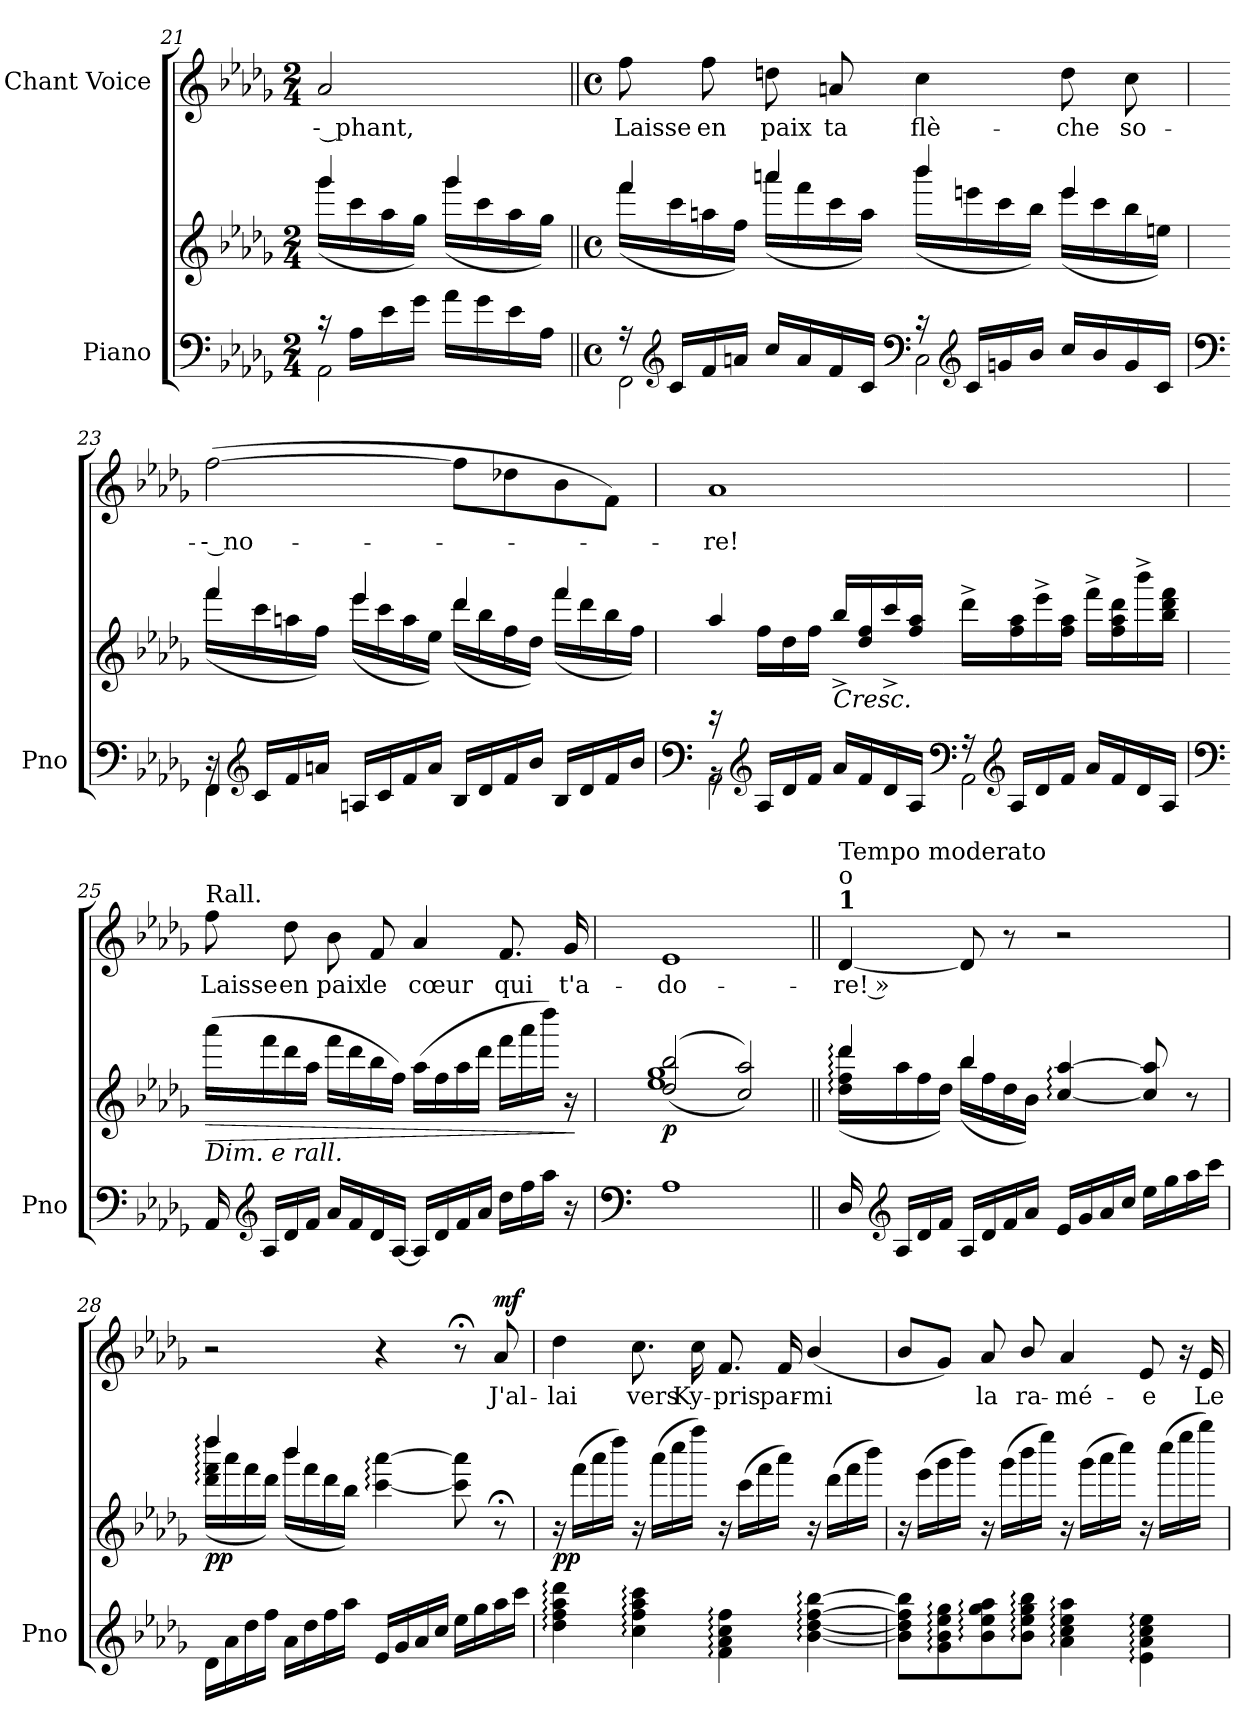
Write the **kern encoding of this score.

**kern	**kern	**dynam	**kern	**text	**dynam
*part2	*part2	*part2	*part1	*part1	*part1
*staff3	*staff2	*staff2/3	*staff1	*staff1	*staff1
*I"Piano	*	*	*I"Chant Voice	*	*
*I'Pno	*	*	*	*	*
!!LO:LB:g=z
*clefF4	*clefG2	*	*clefG2	*	*
*k[b-e-a-d-g-]	*k[b-e-a-d-g-]	*	*k[b-e-a-d-g-]	*	*
*M2/4	*M2/4	*	*M2/4	*	*
=21	=21	=21	=21	=21	=21
*^	*^	*	*	*	*
!	!	!	!	!	!	!LO:LY:b	!
16r	2AA-\	4ggg-/	(>16ggg-\LL	.	2a-/	-- phant,	.
16A-\LL	.	.	16ccc\	.	.	.	.
16e-\	.	.	16aa-\	.	.	.	.
16g-\JJ	.	.	16gg-\JJ)	.	.	.	.
16a-\LL	.	4ggg-/	(>16ggg-\LL	.	.	.	.
16g-\	.	.	16ccc\	.	.	.	.
16e-\	.	.	16aa-\	.	.	.	.
16A-\JJ	.	.	16gg-\JJ)	.	.	.	.
=22||	=22||	=22||	=22||	=22||	=22||	=22||	=22||
*M4/4	*	*M4/4	*	*	*M4/4	*	*
*met(c)	*	*met(c)	*	*	*met(c)	*	*
!	!	!	!	!	!	!LO:LY:b	!LO:DY:a
!	!	!	!	!	!	!	!LO:DY:n=1:a
16r	2FF\	4fff/	(>16fff\LL	.	8ff\	Laisse	other-dynamics f
*clefG2	*	*	*	*	*	*	*
16c/LL	.	.	16ccc\	.	.	.	.
!	!	!	!	!	!	!LO:LY:b	!
16f/	.	.	16aan\	.	8ff\	en	.
16an/JJ	.	.	16ff\JJ)	.	.	.	.
!	!	!	!	!	!	!LO:LY:b	!
16cc/LL	.	4aaan/	(>16aaa\LL	.	8ddn\	paix	.
16a/	.	.	16fff\	.	.	.	.
!	!	!	!	!	!	!LO:LY:b	!
16f/	.	.	16ccc\	.	8an/	ta	.
16c/JJ	.	.	16aa\JJ)	.	.	.	.
*clefF4	*	*	*	*	*	*	*
!	!	!	!	!	!	!LO:LY:b	!
16r	2C\	4bbb-/	(>16bbb-\LL	.	4cc\	flè-	.
*clefG2	*	*	*	*	*	*	*
16c/LL	.	.	16eeen\	.	.	.	.
16gn/	.	.	16ccc\	.	.	.	.
16b-/JJ	.	.	16bb-\JJ)	.	.	.	.
!	!	!	!	!	!	!LO:LY:b	!
16cc/LL	.	4eee/	(>16eee\LL	.	8dd\	-che	.
16b-/	.	.	16ccc\	.	.	.	.
!	!	!	!	!	!	!LO:LY:b	!
16g/	.	.	16bb-\	.	8cc\	so-	.
16c/JJ	.	.	16een\JJ)	.	.	.	.
*v	*v	*	*	*	*	*	*
!!LO:PB:g=z
=23	=23	=23	=23	=23	=23	=23
*clefF4	*	*	*	*	*	*
*^	*	*	*	*	*	*
*	*^	*	*	*	*	*	*
!	!	!	!	!	!	!	!LO:LY:b	!
16r	4FF\	4FF/	4fff/	(>16fff\LL	.	(>[2ff\	-- no-	.
*clefG2	*	*	*	*	*	*	*	*
16c/LL	.	.	.	16ccc\	.	.	.	.
16f/	.	.	.	16aan\	.	.	.	.
16an/JJ	.	.	.	16ff\JJ)	.	.	.	.
16An/LL	2.ryy	2.ryy	4eee-/	(>16eee-\LL	.	.	.	.
16c/	.	.	.	16ccc\	.	.	.	.
16f/	.	.	.	16aa\	.	.	.	.
16a/JJ	.	.	.	16ee-\JJ)	.	.	.	.
16B-/LL	.	.	4ddd-/	(>16ddd-\LL	.	8ff\L]	.	.
16d-/	.	.	.	16bb-\	.	.	.	.
16f/	.	.	.	16ff\	.	8dd-X\	.	.
16b-/JJ	.	.	.	16dd-\JJ)	.	.	.	.
16B-/LL	.	.	4fff/	(>16fff\LL	.	8b-\	.	.
16d-/	.	.	.	16ddd-\	.	.	.	.
16f/	.	.	.	16bb-\	.	8f\J)	.	.
16b-/JJ	.	.	.	16ff\JJ)	.	.	.	.
*v	*v	*v	*	*	*	*	*	*
=24	=24	=24	=24	=24	=24	=24
*clefF4	*	*	*	*	*	*
*^	*	*	*	*	*	*
!	!	!	!	!	!	!LO:LY:b	!
16rBB	2AA-\	16rD	4aa-/	.	1a-	-re!	.
*clefG2	*	*	*	*	*	*	*
16A-/LL	.	16ff\LL	.	.	.	.	.
16d-/	.	16dd-\	.	.	.	.	.
16f/JJ	.	16ff\JJ	.	.	.	.	.
!	!	!LO:TX:b:i:t=Cresc.	!	!	!	!	!
16a-/LL	.	16bb-^/LL	2.ryy	.	.	.	.
16f/	.	16dd-/ 16ff/	.	.	.	.	.
16d-/	.	16ccc^/	.	.	.	.	.
16A-/JJ	.	16ff/ 16aa-/JJ	.	.	.	.	.
*clefF4	*	*	*	*	*	*	*
16r	2AA-\	16ddd-^\LL	.	.	.	.	.
*clefG2	*	*	*	*	*	*	*
16A-/LL	.	16ff\ 16aa-\	.	.	.	.	.
16d-/	.	16eee-^\	.	.	.	.	.
16f/JJ	.	16ff\ 16aa-\JJ	.	.	.	.	.
16a-/LL	.	16fff^\LL	.	.	.	.	.
16f/	.	16ff\ 16aa-\ 16ddd-\	.	.	.	.	.
16d-/	.	16bbb-^\	.	.	.	.	.
16A-/JJ	.	16bb-\ 16ddd-\ 16fff\JJ	.	.	.	.	.
*v	*v	*	*	*	*	*	*
*	*v	*v	*	*	*	*
!!LO:LB:g=z
=25	=25	=25	=25	=25	=25
*clefF4	*	*	*	*	*
*	*	*	*MM90	*	*
!	!	!	!LO:TX:a:t=Rall.	!	!
!	!LO:TX:b:i:t=Dim.   e   rall.	!	!	!	!
!	!	!LO:HP:b	!	!LO:LY:b	!
16AA-/	(>16aaa-\LL	>	8ff\	Laisse	.
*clefG2	*	*	*	*	*
16A-/LL	16fff\	.	.	.	.
!	!	!	!	!LO:LY:b	!
16d-/	16ddd-\	.	8dd-\	en	.
16f/JJ	16aa-\JJ	.	.	.	.
!	!	!	!	!LO:LY:b	!
16a-/LL	16fff\LL	.	8b-\	paix	.
16f/	16ddd-\	.	.	.	.
!	!	!	!	!LO:LY:b	!
16d-/	16bb-\	.	8f/	le	.
[16A-/JJ	16ff\JJ)	.	.	.	.
!	!	!	!	!LO:LY:b	!
16A-/LL]	(>16aa-\LL	.	4a-/	cœur	.
16d-/	16ff\	.	.	.	.
16f/	16aa-\	.	.	.	.
16a-/JJ	16ddd-\JJ	.	.	.	.
!	!	!	!	!LO:LY:b	!
16dd-\LL	16fff\LL	.	8.f/	qui	.
16ff\	16aaa-\	.	.	.	.
16aa-\JJ	16dddd-\JJ)	.	.	.	.
!	!	!	!	!LO:LY:b	!
16r	16r	.	16g-/	t'a-	.
.	.	]	.	.	.
=26	=26	=26	=26	=26	=26
*clefF4	*	*	*	*	*
*	*^	*	*	*	*
!	!	!	!LO:DY:b	!	!LO:LY:b	!
1A-	(>(<2dd-/ 2bb-/	1ee- 1gg-	p	1e-	-do-	.
.	2cc/ 2aa-/))	.	.	.	.	.
=27||	=27||	=27||	=27||	=27||	=27||	=27||
!	!	!	!	!LO:TX:a:B:t=1	!	!
!	!	!	!	!LO:TX:a:t=o	!	!
!	!	!	!	!LO:TX:a:t=Tempo moderato	!	!
!	!	!	!	!	!LO:LY:b	!
16D-/	4ddd-/	(>16dd-\: 16ff\: 16ddd-\:LL	.	[4d-/	-re! »	.
*clefG2	*	*	*	*	*	*
16A-/LL	.	16aa-\	.	.	.	.
16d-/	.	16ff\	.	.	.	.
16f/JJ	.	16dd-\JJ)	.	.	.	.
16A-/LL	4bb-/	(>16bb-\LL	.	8d-/]	.	.
16d-/	.	16ff\	.	.	.	.
16f/	.	16dd-\	.	8r	.	.
16a-/JJ	.	16b-\JJ)	.	.	.	.
16e-/LL	[4cc/: [4aa-/:	2ryy	.	2r	.	.
16g-/	.	.	.	.	.	.
16a-/	.	.	.	.	.	.
16cc/JJ	.	.	.	.	.	.
16ee-\LL	8cc/] 8aa-/]	.	.	.	.	.
16gg-\	.	.	.	.	.	.
16aa-\	8r	.	.	.	.	.
16ccc\JJ	.	.	.	.	.	.
!!LO:LB:g=z
=28	=28	=28	=28	=28	=28	=28
!	!	!	!LO:DY:b	!	!	!
16d-\LL	4dddd-/	(>16ddd-\: 16fff\: 16dddd-\:LL	pp	2r	.	.
16a-\	.	16aaa-\	.	.	.	.
16dd-\	.	16fff\	.	.	.	.
16ff\JJ	.	16ddd-\JJ)	.	.	.	.
16a-\LL	4bbb-/	(>16bbb-\LL	.	.	.	.
16dd-\	.	16fff\	.	.	.	.
16ff\	.	16ddd-\	.	.	.	.
16aa-\JJ	.	16bb-\JJ)	.	.	.	.
16e-/LL	[4ccc\: [4aaa-\:	2ryy	.	4r	.	.
16g-/	.	.	.	.	.	.
16a-/	.	.	.	.	.	.
16cc/JJ	.	.	.	.	.	.
16ee-\LL	8ccc\] 8aaa-\]	.	.	8r;<	.	.
16gg-\	.	.	.	.	.	.
!	!	!	!	!	!LO:LY:b	!LO:DY:a
16aa-\	8r;<	.	.	8a-/	J'al-	mf
16ccc\JJ	.	.	.	.	.	.
*	*v	*v	*	*	*	*
=29	=29	=29	=29	=29	=29
!	!	!LO:DY:b	!	!LO:LY:b	!
4dd-\: 4ff\: 4aa-\: 4ddd-\:	16r	pp	4dd-\	-lai	.
.	(>16fff\LL	.	.	.	.
.	16aaa-\	.	.	.	.
.	16dddd-\JJ)	.	.	.	.
!	!	!	!	!LO:LY:b	!
4cc\: 4ff\: 4aa-\: 4ccc\:	16r	.	8.cc\	vers	.
.	(>16aaa-\LL	.	.	.	.
.	16cccc\	.	.	.	.
!	!	!	!	!LO:LY:b	!
.	16ffff\JJ)	.	16cc\	Ky-	.
!	!	!	!	!LO:LY:b	!
4f\: 4a-\: 4cc\: 4ff\:	16r	.	8.f/	-pris	.
.	(>16ccc\LL	.	.	.	.
.	16fff\	.	.	.	.
!	!	!	!	!LO:LY:b	!
.	16aaa-\JJ)	.	16f/	par-	.
!	!	!	!	!LO:LY:b	!
[4b-\: [4dd-\: [4ff\: [4bb-\:	16r	.	(<4b-/	-mi	.
.	(>16ddd-\LL	.	.	.	.
.	16fff\	.	.	.	.
.	16bbb-\JJ)	.	.	.	.
!!LO:LB:g=z
=30	=30	=30	=30	=30	=30
8b-\] 8dd-\] 8ff\] 8bb-\]L	16r	.	8b-/L	.	.
.	(>16eee-\LL	.	.	.	.
8g-\: 8b-\: 8ee-\: 8gg-\:	16ggg-\	.	8g-/J)	.	.
.	16bbb-\JJ)	.	.	.	.
!	!	!	!	!LO:LY:b	!
8b-\: 8ee-\: 8gg-\: 8aa-\:	16r	.	8a-/	la	.
.	(>16ggg-\LL	.	.	.	.
!	!	!	!	!LO:LY:b	!
8b-\: 8ee-\: 8gg-\: 8bb-\:J	16bbb-\	.	8b-/	ra-	.
.	16eeee-\JJ)	.	.	.	.
!	!	!	!	!LO:LY:b	!
4a-\: 4cc\: 4ee-\: 4aa-\:	16r	.	4a-/	-mé-	.
.	(>16ggg-\LL	.	.	.	.
.	16aaa-\	.	.	.	.
.	16cccc\JJ)	.	.	.	.
!	!	!	!	!LO:LY:b	!
4e-\: 4a-\: 4cc\: 4ee-\:	16r	.	8e-/	-e	.
.	(>16cccc\LL	.	.	.	.
.	16eeee-\	.	16r	.	.
!	!	!	!	!LO:LY:b	!
.	16gggg-\JJ)	.	16e-/	Le	.
=	=	=	=	=	=
*-	*-	*-	*-	*-	*-
